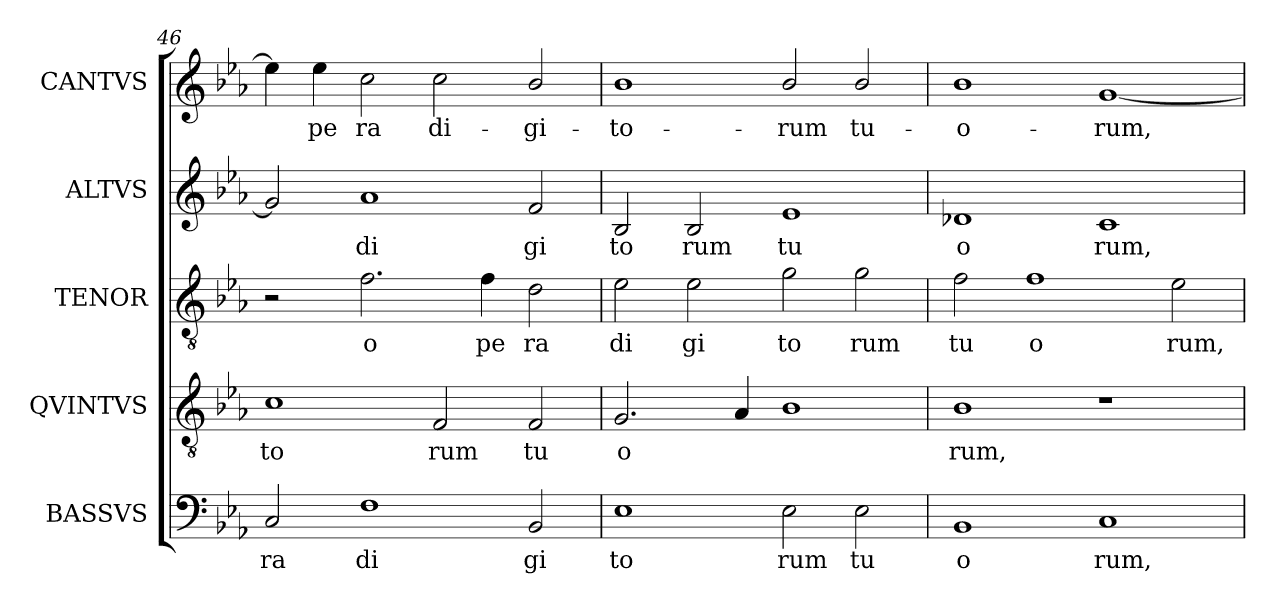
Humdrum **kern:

**kern	**text	**kern	**text	**kern	**text	**kern	**text	**kern	**text
*part5	*part5	*part4	*part4	*part3	*part3	*part2	*part2	*part1	*part1
*staff5	*staff5	*staff4	*staff4	*staff3	*staff3	*staff2	*staff2	*staff1	*staff1
*I"BASSVS	*	*I"QVINTVS	*	*I"TENOR	*	*I"ALTVS	*	*I"CANTVS	*
*clefF4	*	*clefGv2	*	*clefGv2	*	*clefG2	*	*clefG2	*
*k[b-e-a-]	*	*k[b-e-a-]	*	*k[b-e-a-]	*	*k[b-e-a-]	*	*k[b-e-a-]	*
*E-:	*	*E-:	*	*E-:	*	*E-:	*	*E-:	*
=46	=46	=46	=46	=46	=46	=46	=46	=46	=46
!	!LO:LY:b:cj	!	!LO:LY:b:cj	!	!	!	!LO:LY:b:cj	!	!LO:LY:b:cj
2C/	ra	1c	to	2r	.	2g/]	.	4ee-\]	--
!	!	!	!	!	!	!	!	!	!LO:LY:b:cj
.	.	.	.	.	.	.	.	4ee-\	-pe
!	!LO:LY:b:cj	!	!	!	!LO:LY:b:cj	!	!LO:LY:b:cj	!	!LO:LY:b:cj
1F	di	.	.	2.f\	o	1a-	di	2cc\	ra
!	!	!	!LO:LY:b:cj	!	!	!	!	!	!LO:LY:b:cj
.	.	2F/	rum	.	.	.	.	2cc\	di-
!	!	!	!	!	!LO:LY:b:cj	!	!	!	!
.	.	.	.	4f\	pe	.	.	.	.
!	!LO:LY:b:cj	!	!LO:LY:b:cj	!	!LO:LY:b:cj	!	!LO:LY:b:cj	!	!LO:LY:b:cj
2BB-/	gi	2F/	tu	2d\	ra	2f/	gi	2b-/	-gi-
=47	=47	=47	=47	=47	=47	=47	=47	=47	=47
!	!LO:LY:b:cj	!	!LO:LY:b:cj	!	!LO:LY:b:cj	!	!LO:LY:b:cj	!	!LO:LY:b:cj
1E-	to	2.G/	o	2e-\	di	2B-/	to	1b-	-to-
!	!	!	!	!	!LO:LY:b:cj	!	!LO:LY:b:cj	!	!
.	.	.	.	2e-\	gi	2B-/	rum	.	.
!	!	!	!LO:LY:b:cj	!	!	!	!	!	!
.	.	4A-/	.	.	.	.	.	.	.
!	!LO:LY:b:cj	!	!LO:LY:b:cj	!	!LO:LY:b:cj	!	!LO:LY:b:cj	!	!LO:LY:b:cj
2E-\	rum	1B-	.	2g\	to	1e-	tu	2b-/	-rum
!	!LO:LY:b:cj	!	!	!	!LO:LY:b:cj	!	!	!	!LO:LY:b:cj
2E-\	tu	.	.	2g\	rum	.	.	2b-/	tu-
=48	=48	=48	=48	=48	=48	=48	=48	=48	=48
!	!LO:LY:b:cj	!	!LO:LY:b:cj	!	!LO:LY:b:cj	!	!LO:LY:b:cj	!	!LO:LY:b:cj
1BB-	o	1B-	rum,	2f\	tu	1d-X	o	1b-	-o-
!	!	!	!	!	!LO:LY:b:cj	!	!	!	!
.	.	.	.	1f	o	.	.	.	.
!	!LO:LY:b:cj	!	!	!	!	!	!LO:LY:b:cj	!	!LO:LY:b:cj
1C	rum,	1r	.	.	.	1c	rum,	[<1g	-rum,
!	!	!	!	!	!LO:LY:b:cj	!	!	!	!
.	.	.	.	2e-\	rum,	.	.	.	.
=	=	=	=	=	=	=	=	=	=
*-	*-	*-	*-	*-	*-	*-	*-	*-	*-
